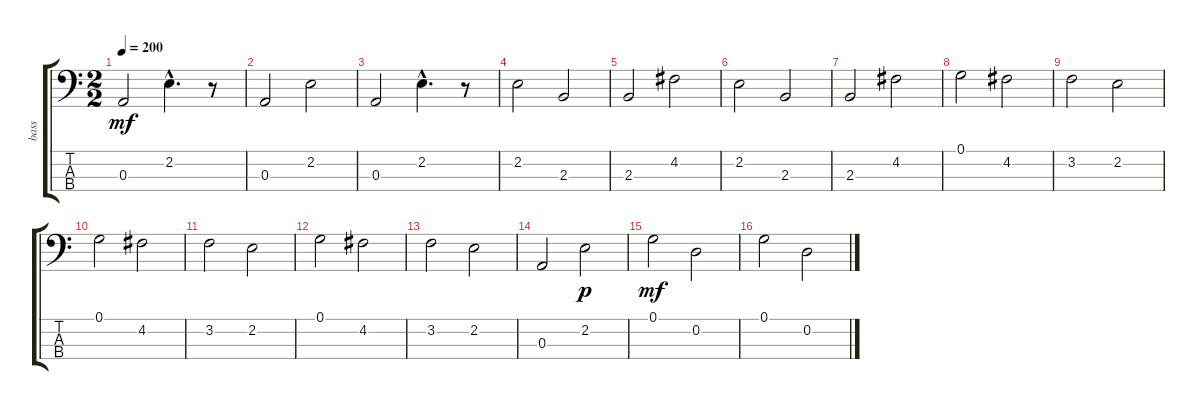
\track ("bass" "bass") {instrument electricbassfinger}
\staff {score tabs}
\tuning (G2 D2 A1 E1) {hide}
\ts (2 2)
\tempo 200
\clef f4
\ks c
0.3.2{dy mf} 2.2{hac}.4{d} r.8 |
0.3.2 2.2.2 |
0.3.2 2.2{hac}.4{d} r.8 |
2.2.2 2.3.2 |
2.3.2 4.2.2 |
2.2.2 2.3.2 |
2.3.2 4.2.2 |
0.1.2 4.2.2 |
3.2.2 2.2.2 |
0.1.2 4.2.2 |
3.2.2 2.2.2 |
0.1.2 4.2.2 |
3.2.2 2.2.2 |
0.3.2 2.2.2{dy p} |
0.1.2{dy mf} 0.2.2 |
0.1.2 0.2.2
